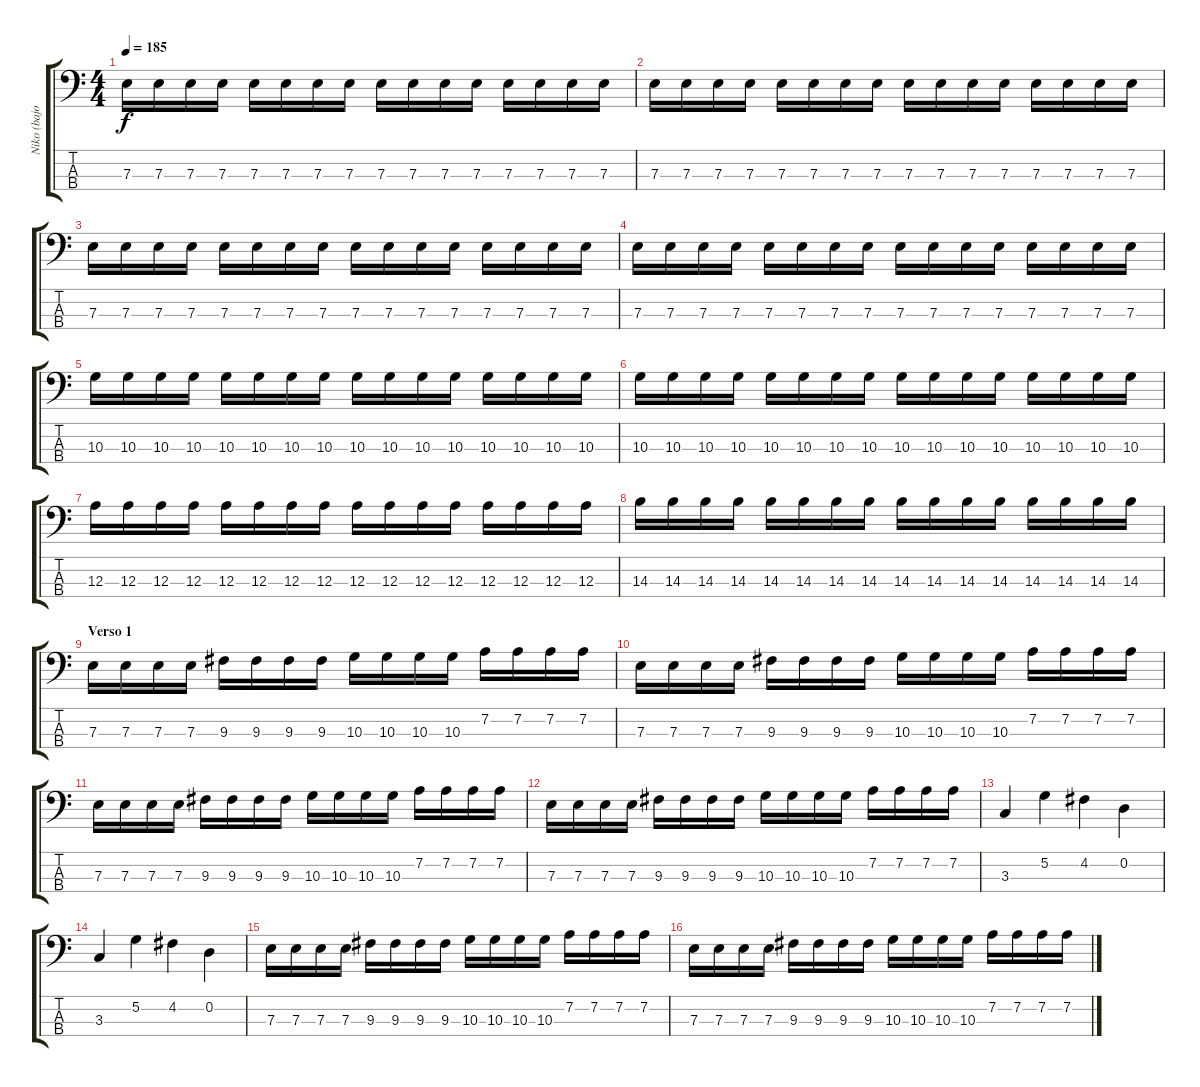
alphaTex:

\track ("Niko (bajo)" "Niko (bajo") {instrument electricbassfinger}
\staff {score tabs}
\tuning (G2 D2 A1 E1) {hide}
\ts (4 4)
\tempo 185
\clef f4
\ks c
7.3.16{dy f instrument electricbassfinger} 7.3.16 7.3.16 7.3.16 7.3.16 7.3.16 7.3.16 7.3.16 7.3.16 7.3.16 7.3.16 7.3.16 7.3.16 7.3.16 7.3.16 7.3.16 |
7.3.16 7.3.16 7.3.16 7.3.16 7.3.16 7.3.16 7.3.16 7.3.16 7.3.16 7.3.16 7.3.16 7.3.16 7.3.16 7.3.16 7.3.16 7.3.16 |
7.3.16 7.3.16 7.3.16 7.3.16 7.3.16 7.3.16 7.3.16 7.3.16 7.3.16 7.3.16 7.3.16 7.3.16 7.3.16 7.3.16 7.3.16 7.3.16 |
7.3.16 7.3.16 7.3.16 7.3.16 7.3.16 7.3.16 7.3.16 7.3.16 7.3.16 7.3.16 7.3.16 7.3.16 7.3.16 7.3.16 7.3.16 7.3.16 |
10.3.16 10.3.16 10.3.16 10.3.16 10.3.16 10.3.16 10.3.16 10.3.16 10.3.16 10.3.16 10.3.16 10.3.16 10.3.16 10.3.16 10.3.16 10.3.16 |
10.3.16 10.3.16 10.3.16 10.3.16 10.3.16 10.3.16 10.3.16 10.3.16 10.3.16 10.3.16 10.3.16 10.3.16 10.3.16 10.3.16 10.3.16 10.3.16 |
12.3.16 12.3.16 12.3.16 12.3.16 12.3.16 12.3.16 12.3.16 12.3.16 12.3.16 12.3.16 12.3.16 12.3.16 12.3.16 12.3.16 12.3.16 12.3.16 |
14.3.16 14.3.16 14.3.16 14.3.16 14.3.16 14.3.16 14.3.16 14.3.16 14.3.16 14.3.16 14.3.16 14.3.16 14.3.16 14.3.16 14.3.16 14.3.16 |
\section ("" "Verso 1")
7.3.16 7.3.16 7.3.16 7.3.16 9.3.16 9.3.16 9.3.16 9.3.16 10.3.16 10.3.16 10.3.16 10.3.16 7.2.16 7.2.16 7.2.16 7.2.16 |
7.3.16 7.3.16 7.3.16 7.3.16 9.3.16 9.3.16 9.3.16 9.3.16 10.3.16 10.3.16 10.3.16 10.3.16 7.2.16 7.2.16 7.2.16 7.2.16 |
7.3.16 7.3.16 7.3.16 7.3.16 9.3.16 9.3.16 9.3.16 9.3.16 10.3.16 10.3.16 10.3.16 10.3.16 7.2.16 7.2.16 7.2.16 7.2.16 |
7.3.16 7.3.16 7.3.16 7.3.16 9.3.16 9.3.16 9.3.16 9.3.16 10.3.16 10.3.16 10.3.16 10.3.16 7.2.16 7.2.16 7.2.16 7.2.16 |
3.3.4 5.2.4 4.2.4 0.2.4 |
3.3.4 5.2.4 4.2.4 0.2.4 |
7.3.16 7.3.16 7.3.16 7.3.16 9.3.16 9.3.16 9.3.16 9.3.16 10.3.16 10.3.16 10.3.16 10.3.16 7.2.16 7.2.16 7.2.16 7.2.16 |
7.3.16 7.3.16 7.3.16 7.3.16 9.3.16 9.3.16 9.3.16 9.3.16 10.3.16 10.3.16 10.3.16 10.3.16 7.2.16 7.2.16 7.2.16 7.2.16
